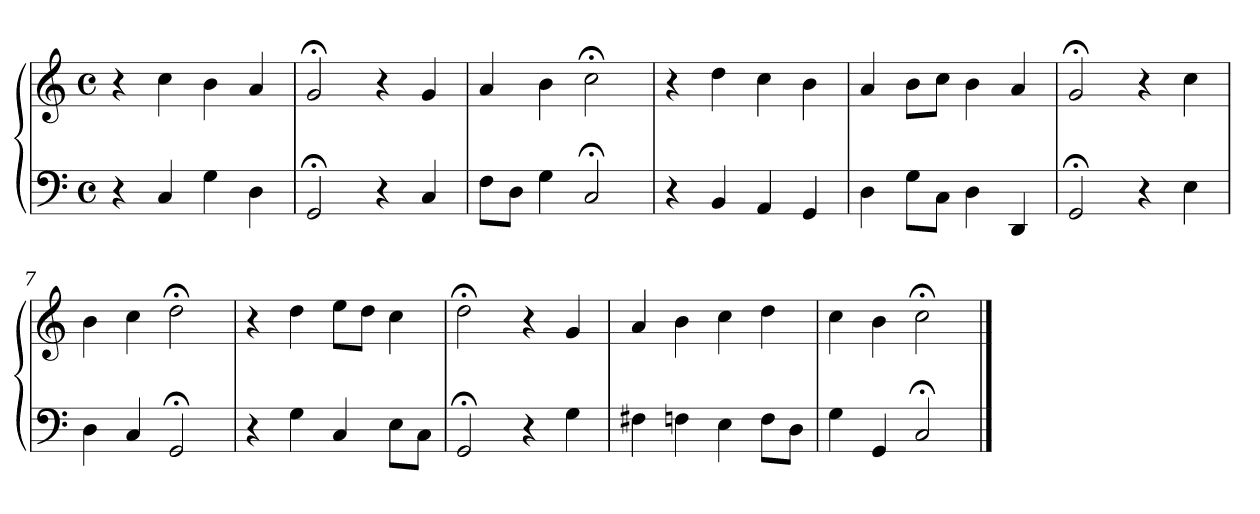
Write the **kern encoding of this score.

**kern	**kern
*part1	*part1
*staff2	*staff1
*clefF4	*clefG2
*M4/4	*M4/4
*met(c)	*met(c)
=1	=1
4r	4r
4C	4cc
4G	4b
4D	4a
=2	=2
2GG;<	2g;<
4r	4r
4C	4g
=3	=3
8FL	4a
8DJ	.
4G	4b
2C;<	2cc;<
=4	=4
4r	4r
4BB	4dd
4AA	4cc
4GG	4b
=5	=5
4D	4a
8GL	8bL
8CJ	8ccJ
4D	4b
4DD	4a
=6	=6
2GG;<	2g;<
4r	4r
4E	4cc
=7	=7
4D	4b
4C	4cc
2GG;<	2dd;<
!!LO:LB:g=z
=8	=8
4r	4r
4G	4dd
4C	8eeL
.	8ddJ
8EL	4cc
8CJ	.
=9	=9
2GG;<	2dd;<
4r	4r
4G	4g
=10	=10
4F#X	4a
4Fn	4b
4E	4cc
8FL	4dd
8DJ	.
=11	=11
4G	4cc
4GG	4b
2C;<	2cc;<
==	==
*-	*-
